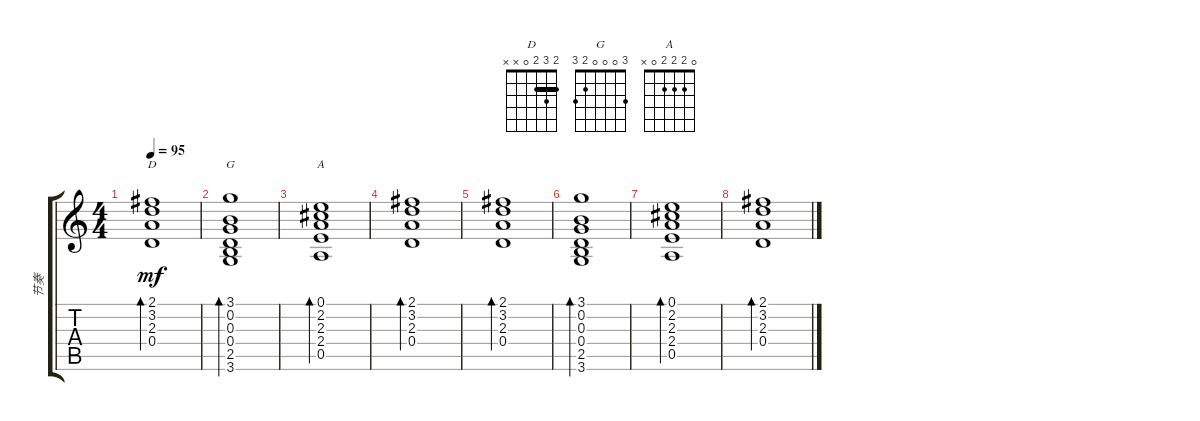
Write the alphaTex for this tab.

\track ("节奏" "节奏") {instrument acousticguitarsteel}
\staff {score tabs}
\tuning (E4 B3 G3 D3 A2 E2) {hide}
\chord ("D" 2 3 2 0 x x) {barre 2}
\chord ("G" 3 0 0 0 2 3)
\chord ("A" 0 2 2 2 0 x)
\ts (4 4)
\tempo 95
\clef g2
\ks c
(2.1 3.2 2.3 0.4).1{bd 240 ch "D" dy mf} |
(3.1 0.2 0.3 0.4 2.5 3.6).1{bd 240 ch "G"} |
(0.1 2.2 2.3 2.4 0.5).1{bd 240 ch "A"} |
(2.1 3.2 2.3 0.4).1{bd 240} |
(2.1 3.2 2.3 0.4).1{bd 240} |
(3.1 0.2 0.3 0.4 2.5 3.6).1{bd 240} |
(0.1 2.2 2.3 2.4 0.5).1{bd 240} |
(2.1 3.2 2.3 0.4).1{bd 240}
